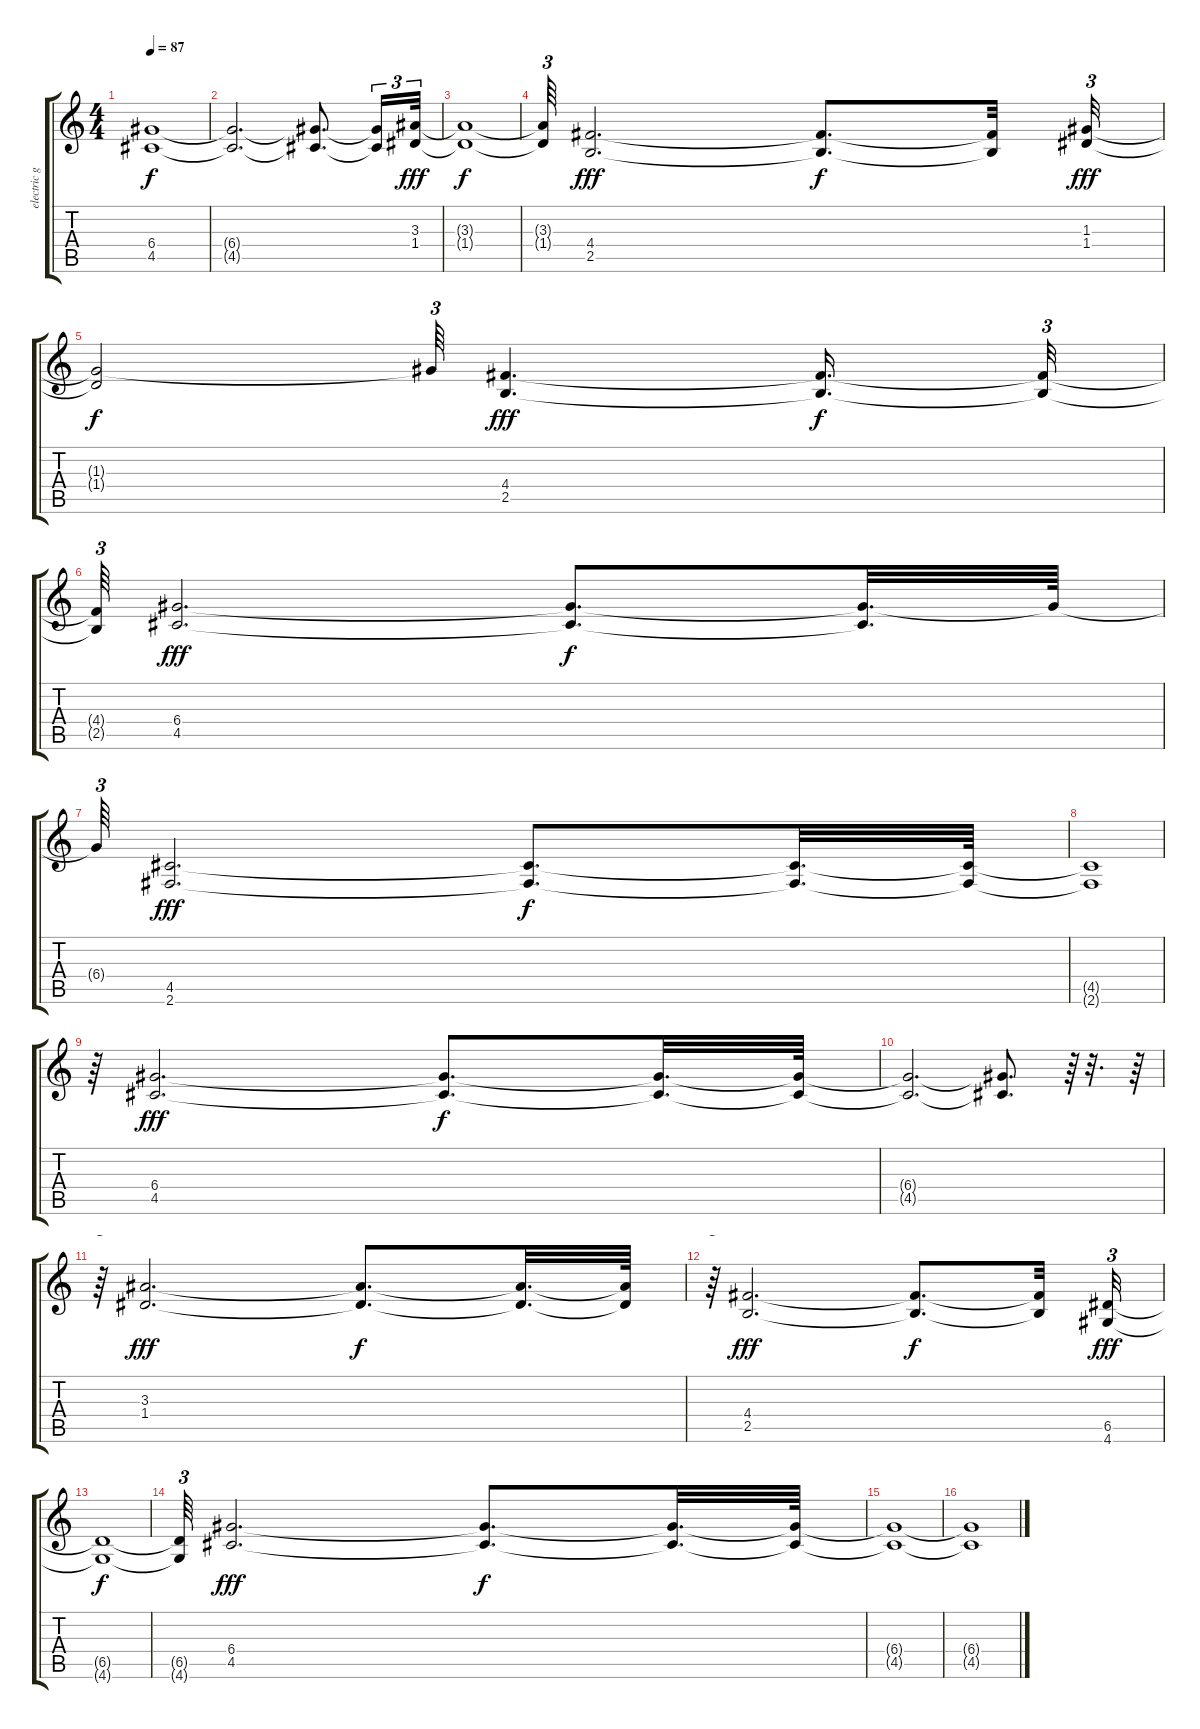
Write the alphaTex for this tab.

\track ("electric guitar" "electric g") {instrument overdrivenguitar}
\staff {score tabs}
\tuning (E4 B3 G3 D3 A2 E2) {hide}
\ts (4 4)
\tempo 87
\clef g2
\ks c
(6.4{t} 4.5{t}).1{dy f} |
(6.4{t} 4.5{t}).2{d} (6.4{t} 4.5{t}).8{d} (6.4{t} 4.5{t}).16{tu (3 2)} (3.3 1.4).32{tu (3 2) dy fff} |
(3.3{t} 1.4{t}).1{dy f} |
(3.3{t} 1.4{t}).64{tu (3 2)} (4.4 2.5).2{d dy fff} (4.4{t} 2.5{t}).8{d dy f} (4.4{t} 2.5{t}).32 (1.3 1.4).32{tu (3 2) dy fff} |
(1.3{t} 1.4{t}).2{dy f} 1.3{t}.64{tu (3 2)} (4.4 2.5).4{d dy fff} (4.4{t} 2.5{t}).16{d dy f} (4.4{t} 2.5{t}).32{tu (3 2)} |
(4.4{t} 2.5{t}).64{tu (3 2)} (6.4 4.5).2{d dy fff} (6.4{t} 4.5{t}).8{d dy f} (6.4{t} 4.5{t}).32{d} 6.4{t}.64 |
6.4{t}.64{tu (3 2)} (4.5 2.6).2{d dy fff} (4.5{t} 2.6{t}).8{d dy f} (4.5{t} 2.6{t}).32{d} (4.5{t} 2.6{t}).64 |
(4.5{t} 2.6{t}).1 |
r.64{tu (3 2)} (6.4 4.5).2{d dy fff} (6.4{t} 4.5{t}).8{d dy f} (6.4{t} 4.5{t}).32{d} (6.4{t} 4.5{t}).64 |
(6.4{t} 4.5{t}).2{d} (6.4{t} 4.5{t}).8{d} r.64{tu (3 2)} r.32{d} r.64 |
r.64{tu (3 2)} (3.3 1.4).2{d dy fff} (3.3{t} 1.4{t}).8{d dy f} (3.3{t} 1.4{t}).32{d} (3.3{t} 1.4{t}).64 |
r.64{tu (3 2)} (4.4 2.5).2{d dy fff} (4.4{t} 2.5{t}).8{d dy f} (4.4{t} 2.5{t}).32 (6.5 4.6).32{tu (3 2) dy fff} |
(6.5{t} 4.6{t}).1{dy f} |
(6.5{t} 4.6{t}).64{tu (3 2)} (6.4 4.5).2{d dy fff} (6.4{t} 4.5{t}).8{d dy f} (6.4{t} 4.5{t}).32{d} (6.4{t} 4.5{t}).64 |
(6.4{t} 4.5{t}).1 |
(6.4{t} 4.5{t}).1
